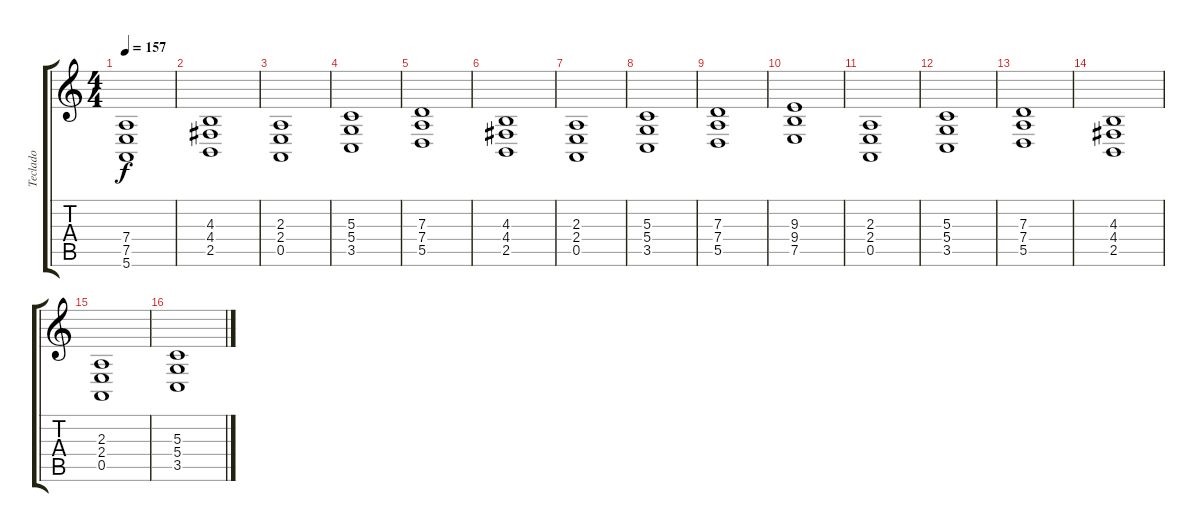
\track ("Teclado" "Teclado") {instrument stringensemble1}
\staff {score tabs}
\tuning (E4 B3 G3 D3 A2 E2) {hide}
\ts (4 4)
\tempo 157
\clef g2
\ks c
(7.4 7.5 5.6).1{dy f} |
(4.3 4.4 2.5).1 |
(2.3 2.4 0.5).1 |
(5.3 5.4 3.5).1 |
(7.3 7.4 5.5).1 |
(4.3 4.4 2.5).1 |
(2.3 2.4 0.5).1 |
(5.3 5.4 3.5).1 |
(7.3 7.4 5.5).1 |
(9.3 9.4 7.5).1 |
(2.3 2.4 0.5).1 |
(5.3 5.4 3.5).1 |
(7.3 7.4 5.5).1 |
(4.3 4.4 2.5).1 |
(2.3 2.4 0.5).1 |
(5.3 5.4 3.5).1
